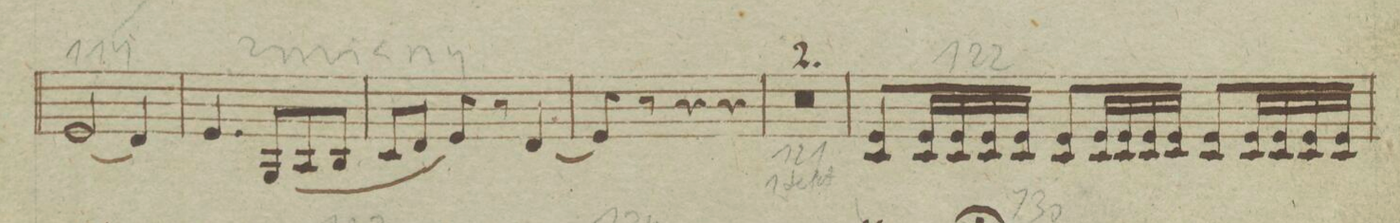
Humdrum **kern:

**kern	**dynam
*I"Violino Secondo.	*
*clefG2	*
*k[bnenandnf#c#g#d#]	*
*met(c)	*
*M3/4	*
(2e/	.
4d#/)	.
=114	=114
4.e/	.
(8G#/L	.
8A/	.
8B/J	.
=115	=115
8c#/L	.
8d#/J	.
8e/)	.
8r	.
(4d#/	.
=116	=116
8e/)	.
8r	.
4r	.
4r	.
=117	=117
1.r	.
=118	=118
=119	=119
8c#/L 8e	.
32c#/LL 32e	.
32c#/ 32e	.
32c#/ 32e	.
32c#/JJJ 32e	.
8c#/L 8e	.
32c#/LL 32e	.
32c#/ 32e	.
32c#/ 32e	.
32c#/JJJ 32e	.
8c#/L 8e	.
32c#/LL 32e	.
32c#/ 32e	.
32c#/ 32e	.
32c#/JJJ 32e	.
=120||	=120||
*-	*-
